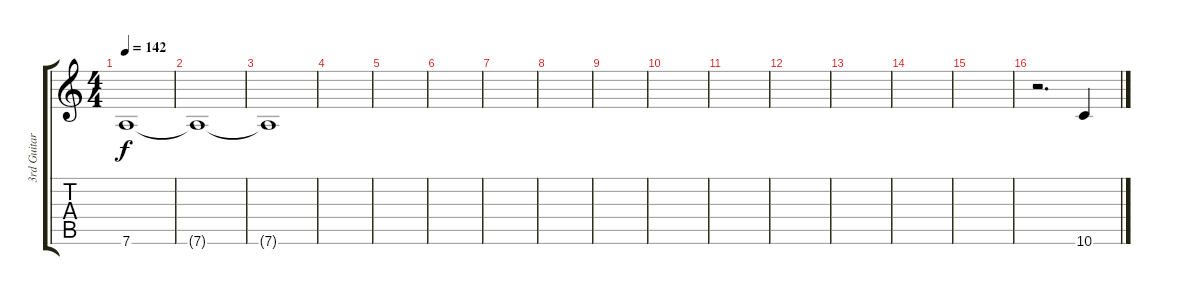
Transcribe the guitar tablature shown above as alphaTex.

\track ("3rd Guitar(viel Bass!!!)" "3rd Guitar") {instrument distortionguitar}
\staff {score tabs}
\tuning (E4 B3 G3 D3 A2 D2) {hide}
\ts (4 4)
\tempo 142
\clef g2
\ks c
7.6.1{dy f volume 0} |
7.6{t}.1 |
7.6{t}.1 |
|
|
|
|
|
|
|
|
|
|
|
|
r.2{d volume 16} 10.6{ss}.4
